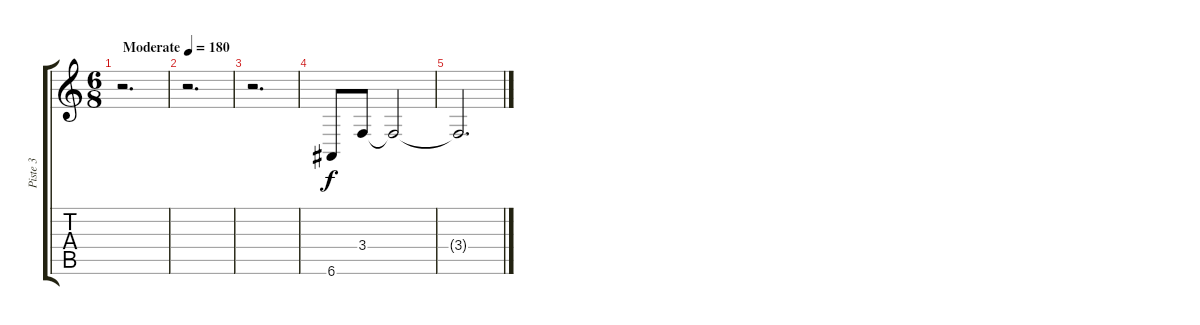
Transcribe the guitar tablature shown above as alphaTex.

\track ("Piste 3" "Piste 3") {instrument frenchhorn}
\staff {score tabs}
\tuning (E4 B3 G3 D3 A2 E2) {hide}
\ts (6 8)
\tempo (180 "Moderate")
\clef g2
\ks c
r.2{d dy f instrument frenchhorn} |
r.2{d} |
r.2{d} |
6.6.8 3.4.8 3.4{t}.2 |
3.4{t}.2{d}
